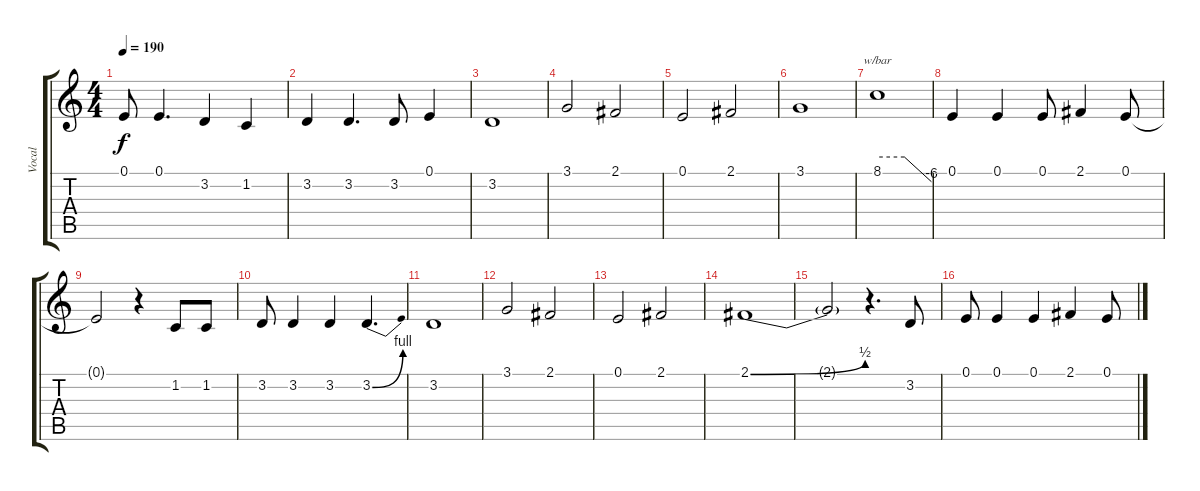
\track ("Vocal" "Vocal") {instrument tenorsax}
\staff {score tabs}
\tuning (E4 B3 G3 D3 A2 E2) {hide}
\ts (4 4)
\tempo 190
\clef g2
\ks c
0.1{t}.8{dy f} 0.1.4{d} 3.2.4 1.2.4 |
3.2.4 3.2.4{d} 3.2.8 0.1.4 |
3.2.1 |
3.1.2 2.1.2 |
0.1.2 2.1.2 |
3.1.1 |
8.1.1{tbe (custom default 0 0 30 0 60 -24)} |
0.1.4 0.1.4 0.1.8 2.1.4 0.1.8 |
0.1{t}.2 r.4 1.2.8 1.2.8 |
3.2.8 3.2.4 3.2.4 3.2{be (bend 0 0 60 4)}.4{d} |
3.2.1 |
3.1.2 2.1.2 |
0.1.2 2.1.2 |
2.1{be (bend 0 0 60 2)}.1 |
2.1{t}.2 r.4{d} 3.2.8 |
0.1.8 0.1.4 0.1.4 2.1.4 0.1.8
